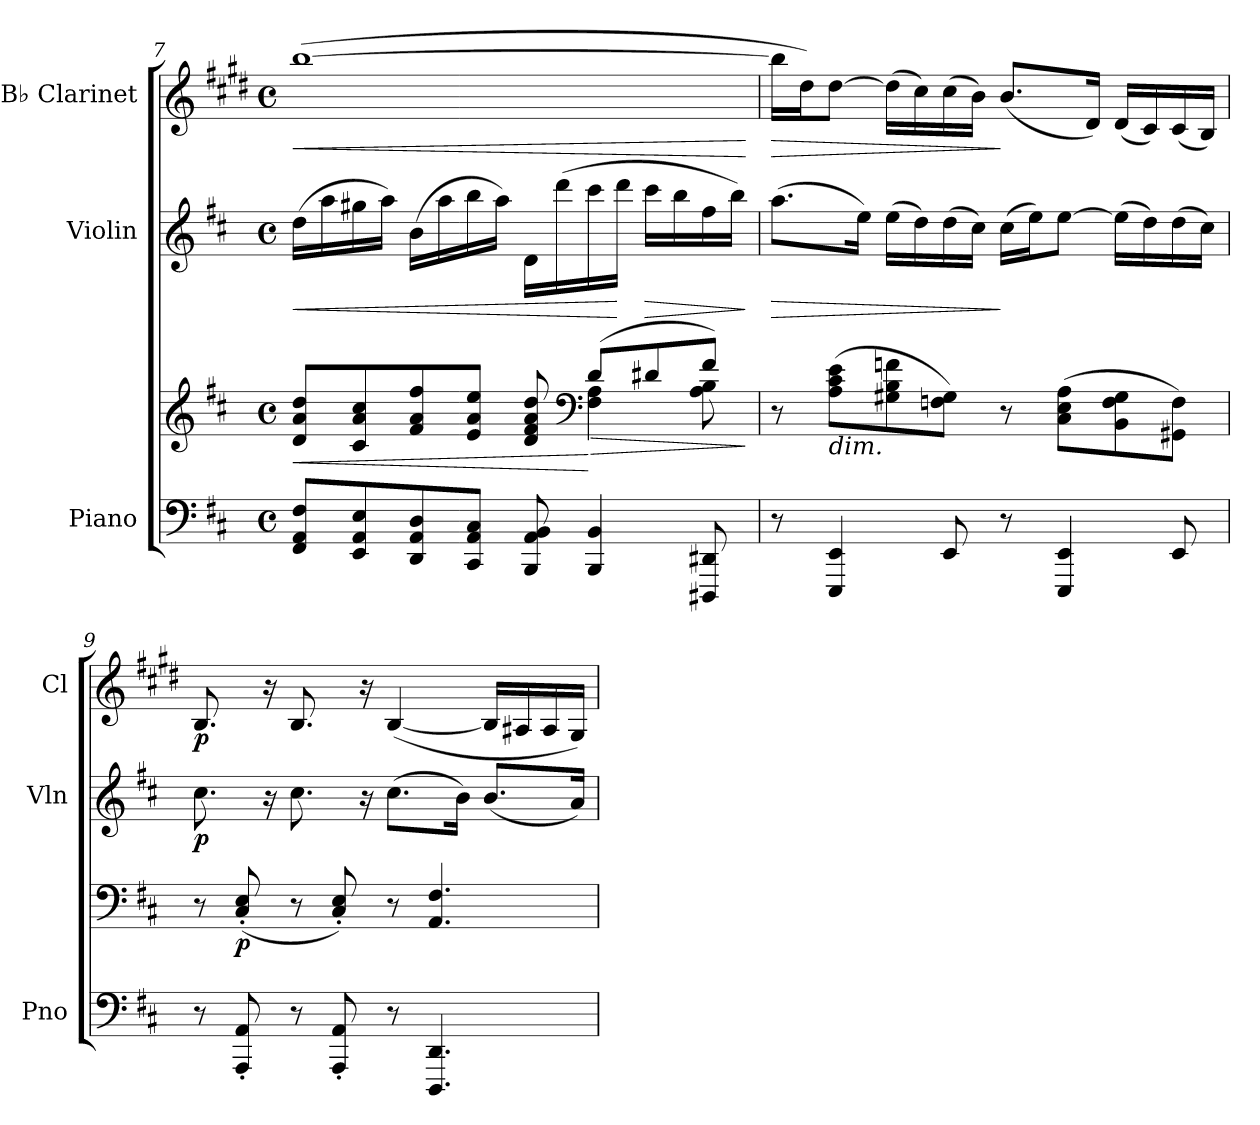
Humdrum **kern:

**kern	**kern	**dynam	**kern	**dynam	**kern	**dynam
*part3	*part3	*part3	*part2	*part2	*part1	*part1
*staff4	*staff3	*staff3/4	*staff2	*staff2	*staff1	*staff1
*I"Piano	*	*	*I"Violin	*	*I"B♭ Clarinet	*
*I'Pno	*	*	*I'Vln	*	*I'Cl	*
!!LO:LB:g=z
*clefF4	*clefG2	*	*clefG2	*	*clefG2	*
*	*	*	*	*	*ITrd1c2	*
*k[f#c#]	*k[f#c#]	*	*k[f#c#]	*	*k[f#c#]	*
*M4/4	*M4/4	*	*M4/4	*	*M4/4	*
*met(c)	*met(c)	*	*met(c)	*	*met(c)	*
=7	=7	=7	=7	=7	=7	=7
!	!	!LO:HP:b	!	!LO:HP:b	!	!LO:HP:b
*	*^	*	*	*	*	*
8FF#/ 8AA/ 8F#/L	8d/ 8a/ 8dd/L	8ryy	<	(>16dd\LL	<	(>[1aa	<
.	.	.	.	16aa\	.	.	.
*	*v	*v	*	*	*	*	*
8EE/ 8AA/ 8E/	8c#/ 8a/ 8cc#/	.	16gg#X\	.	.	.
.	.	.	16aa\JJ)	.	.	.
8DD/ 8AA/ 8D/	8f#/ 8a/ 8ff#/	.	(>16b\LL	.	.	.
.	.	.	16aa\	.	.	.
8CC#/ 8AA/ 8C#/J	8e/ 8a/ 8ee/J	.	16bb\	.	.	.
.	.	.	16aa\JJ)	.	.	.
8BBB/ 8AA/ 8BB/	8d/ 8f#/ 8a/ 8dd/	.	16d\LL	.	.	.
.	.	.	(>16ddd\	.	.	.
*	*clefF4	*	*	*	*	*
!	!	!LO:HP:n=1:b	!	!	!	!
*	*^	*	*	*	*	*
4BBB/ 4BB/	(>8d/L	4F#\ 4A\	[ >	16ccc#\	.	.	.
.	.	.	.	16ddd\JJ	[	.	.
!	!	!	!	!	!LO:HP:b	!	!
.	8d#X/	.	.	16ccc#\LL	>	.	.
.	.	.	.	16bb\	.	.	.
8DDD#X/ 8DD#X/	8f#/J)	8A\ 8B\	.	16ff#\	.	.	.
.	.	.	.	16bb\JJ)	.	.	.
*	*v	*v	*	*	*	*	*
.	.	]	.	]	.	[
=8	=8	=8	=8	=8	=8	=8
!	!	!	!	!LO:HP:b	!	!LO:HP:b
8r	8r	.	(>8.aa\L	>	16aa\LL]	>
.	.	.	.	.	16cc#\J)	.
!	!LO:TX:b:i:t=dim.	!	!	!	!	!
4EEE/ 4EE/	(>8A\ 8c#\ 8e\L	.	.	.	[8cc#\J	.
.	.	.	16ee\Jk)	.	.	.
.	8G#X\ 8B\ 8fn\	.	(>16ee\LL	.	(>16cc#\LL]	.
.	.	.	16dd\)	.	16b\)	.
8EE/	8Fn\ 8G#\J)	.	(>16dd\	.	(>16b\	.
.	.	.	16cc#\JJ)	.	16a\JJ)	.
8r	8r	.	(>16cc#\LL	]	(<8.a/L	]
.	.	.	16ee\J)	.	.	.
4EEE/ 4EE/	(>8C#\ 8E\ 8A\L	.	[8ee\J	.	.	.
.	.	.	.	.	16c#/Jk)	.
.	8BB\ 8F\ 8G#\	.	(>16ee\LL]	.	(<16c#/LL	.
.	.	.	16dd\)	.	16B/)	.
8EE/	8GG#X\ 8F\J)	.	(>16dd\	.	(<16B/	.
.	.	.	16cc#\JJ)	.	16A/JJ)	.
=9	=9	=9	=9	=9	=9	=9
!	!	!	!	!LO:DY:b	!	!LO:DY:b
8r	8r	.	8.cc#\	p	8.A/	p
!	!	!LO:DY:b	!	!	!	!
8AAA/' 8AA/'	(<8C#/' 8E/'	p	.	.	.	.
.	.	.	16r	.	16r	.
8r	8r	.	8.cc#\	.	8.A/	.
8AAA/' 8AA/'	8C#/' 8E/')	.	.	.	.	.
.	.	.	16r	.	16r	.
8r	8r	.	(>8.cc#\L	.	(<[4A/	.
4.DDD/ 4.DD/	4.AA/ 4.F#/	.	.	.	.	.
.	.	.	16b\Jk)	.	.	.
.	.	.	(<8.b/L	.	16A/LL]	.
.	.	.	.	.	16G#X/	.
.	.	.	.	.	16G#/	.
.	.	.	16a/Jk)	.	16F#/JJ)	.
=	=	=	=	=	=	=
*-	*-	*-	*-	*-	*-	*-
